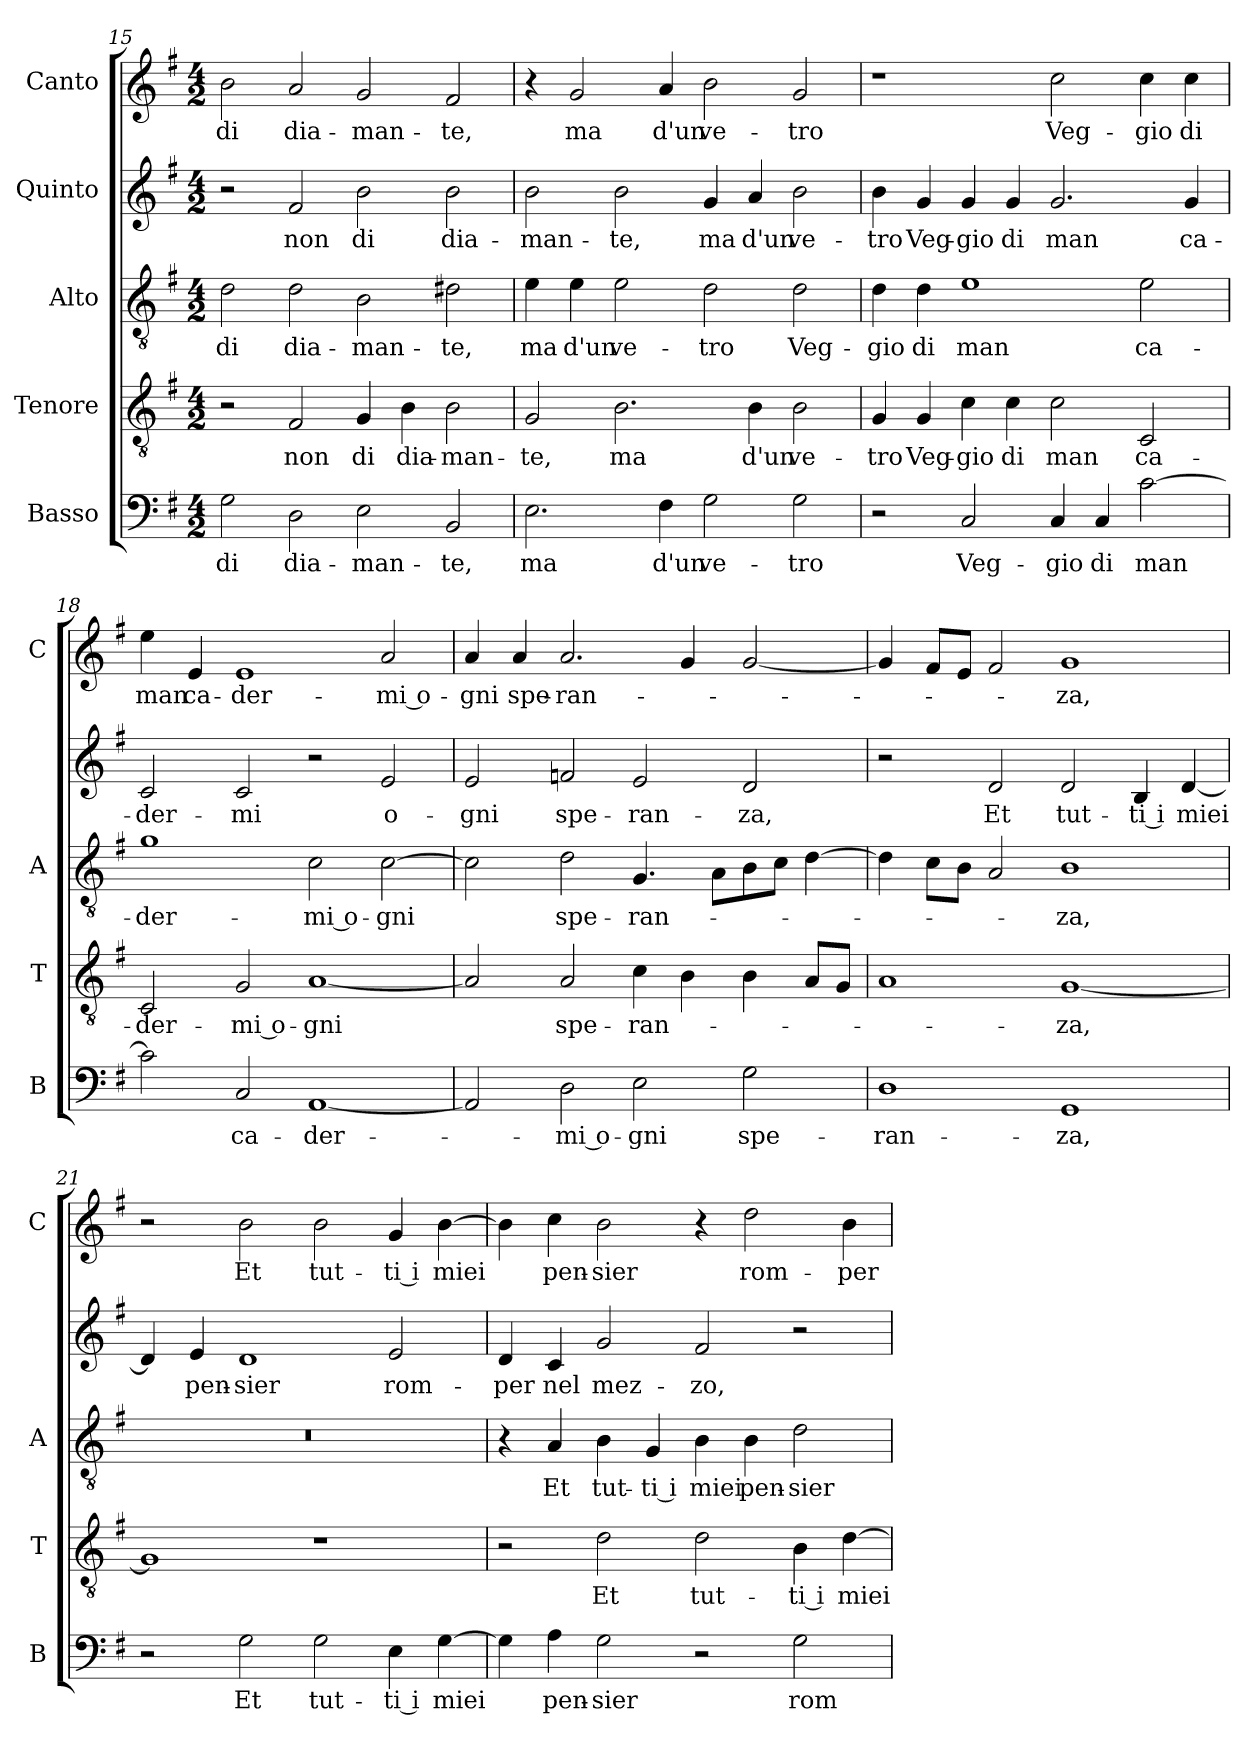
**kern	**text	**kern	**text	**kern	**text	**kern	**text	**kern	**text
*part5	*part5	*part4	*part4	*part3	*part3	*part2	*part2	*part1	*part1
*staff5	*staff5	*staff4	*staff4	*staff3	*staff3	*staff2	*staff2	*staff1	*staff1
*I"Basso	*	*I"Tenore	*	*I"Alto	*	*I"Quinto	*	*I"Canto	*
*I'B	*	*I'T	*	*I'A	*	*	*	*I'C	*
*clefF4	*	*clefGv2	*	*clefGv2	*	*clefG2	*	*clefG2	*
*k[f#]	*	*k[f#]	*	*k[f#]	*	*k[f#]	*	*k[f#]	*
*G:	*	*G:	*	*G:	*	*G:	*	*G:	*
*M4/2	*	*M4/2	*	*M4/2	*	*M4/2	*	*M4/2	*
=15	=15	=15	=15	=15	=15	=15	=15	=15	=15
!	!LO:LY:b	!	!	!	!LO:LY:b	!	!	!	!LO:LY:b
2G\	di	2r	.	2d\	di	2r	.	2b\	di
!	!LO:LY:b	!	!LO:LY:b	!	!LO:LY:b	!	!LO:LY:b	!	!LO:LY:b
2D\	dia-	2F#/	non	2d\	dia-	2f#/	non	2a/	dia-
!	!LO:LY:b	!	!LO:LY:b	!	!LO:LY:b	!	!LO:LY:b	!	!LO:LY:b
2E\	-man-	4G/	di	2B\	-man-	2b\	di	2g/	-man-
!	!	!	!LO:LY:b	!	!	!	!	!	!
.	.	4B\	dia-	.	.	.	.	.	.
!	!LO:LY:b	!	!LO:LY:b	!	!LO:LY:b	!	!LO:LY:b	!	!LO:LY:b
2BB/	-te,	2B\	-man-	2d#X\	-te,	2b\	dia-	2f#/	-te,
=16	=16	=16	=16	=16	=16	=16	=16	=16	=16
!	!LO:LY:b	!	!LO:LY:b	!	!LO:LY:b	!	!LO:LY:b	!	!
2.E\	ma	2G/	-te,	4e\	ma	2b\	-man-	4r	.
!	!	!	!	!	!LO:LY:b	!	!	!	!LO:LY:b
.	.	.	.	4e\	d'un	.	.	2g/	ma
!	!	!	!LO:LY:b	!	!LO:LY:b	!	!LO:LY:b	!	!
.	.	2.B\	ma	2e\	ve-	2b\	-te,	.	.
!	!LO:LY:b	!	!	!	!	!	!	!	!LO:LY:b
4F#\	d'un	.	.	.	.	.	.	4a/	d'un
!	!LO:LY:b	!	!	!	!LO:LY:b	!	!LO:LY:b	!	!LO:LY:b
2G\	ve-	.	.	2d\	-tro	4g/	ma	2b\	ve-
!	!	!	!LO:LY:b	!	!	!	!LO:LY:b	!	!
.	.	4B\	d'un	.	.	4a/	d'un	.	.
!	!LO:LY:b	!	!LO:LY:b	!	!LO:LY:b	!	!LO:LY:b	!	!LO:LY:b
2G\	-tro	2B\	ve-	2d\	Veg-	2b\	ve-	2g/	-tro
=17	=17	=17	=17	=17	=17	=17	=17	=17	=17
!	!	!	!LO:LY:b	!	!LO:LY:b	!	!LO:LY:b	!	!
2r	.	4G/	-tro	4d\	-gio	4b\	-tro	1r	.
!	!	!	!LO:LY:b	!	!LO:LY:b	!	!LO:LY:b	!	!
.	.	4G/	Veg-	4d\	di	4g/	Veg-	.	.
!	!LO:LY:b	!	!LO:LY:b	!	!LO:LY:b	!	!LO:LY:b	!	!
2C/	Veg-	4c\	-gio	1e	man	4g/	-gio	.	.
!	!	!	!LO:LY:b	!	!	!	!LO:LY:b	!	!
.	.	4c\	di	.	.	4g/	di	.	.
!	!LO:LY:b	!	!LO:LY:b	!	!	!	!LO:LY:b	!	!LO:LY:b
4C/	-gio	2c\	man	.	.	2.g/	man	2cc\	Veg-
!	!LO:LY:b	!	!	!	!	!	!	!	!
4C/	di	.	.	.	.	.	.	.	.
!	!LO:LY:b	!	!LO:LY:b	!	!LO:LY:b	!	!	!	!LO:LY:b
[2c\	man	2C/	ca-	2e\	ca-	.	.	4cc\	-gio
!	!	!	!	!	!	!	!LO:LY:b	!	!LO:LY:b
.	.	.	.	.	.	4g/	ca-	4cc\	di
!!LO:PB:g=z
=18	=18	=18	=18	=18	=18	=18	=18	=18	=18
!	!	!	!LO:LY:b	!	!LO:LY:b	!	!LO:LY:b	!	!LO:LY:b
2c\]	.	2C/	-der-	1g	-der-	2c/	-der-	4ee\	man
!	!	!	!	!	!	!	!	!	!LO:LY:b
.	.	.	.	.	.	.	.	4e/	ca-
!	!LO:LY:b	!	!LO:LY:b	!	!	!	!LO:LY:b	!	!LO:LY:b
2C/	ca-	2G/	-mi o-	.	.	2c/	-mi	1e	-der-
!	!LO:LY:b	!	!LO:LY:b	!	!LO:LY:b	!	!	!	!
[1AA	-der-	[1A	-gni	2c\	-mi o-	2r	.	.	.
!	!	!	!	!	!LO:LY:b	!	!LO:LY:b	!	!LO:LY:b
.	.	.	.	[2c\	-gni	2e/	o-	2a/	-mi o-
=19	=19	=19	=19	=19	=19	=19	=19	=19	=19
!	!	!	!	!	!	!	!LO:LY:b	!	!LO:LY:b
2AA/]	.	2A/]	.	2c\]	.	2e/	-gni	4a/	-gni
!	!	!	!	!	!	!	!	!	!LO:LY:b
.	.	.	.	.	.	.	.	4a/	spe-
!	!LO:LY:b	!	!LO:LY:b	!	!LO:LY:b	!	!LO:LY:b	!	!LO:LY:b
2D\	-mi o-	2A/	spe-	2d\	spe-	2fn/	spe-	2.a/	-ran-
!	!LO:LY:b	!	!LO:LY:b	!	!LO:LY:b	!	!LO:LY:b	!	!
2E\	-gni	4c\	-ran-	4.G/	-ran-	2e/	-ran-	.	.
.	.	4B\	.	.	.	.	.	4g/	.
.	.	.	.	8A\L	.	.	.	.	.
!	!LO:LY:b	!	!	!	!	!	!LO:LY:b	!	!
2G\	spe-	4B\	.	8B\	.	2d/	-za,	[2g/	.
.	.	.	.	8c\J	.	.	.	.	.
.	.	8A/L	.	[4d\	.	.	.	.	.
.	.	8G/J	.	.	.	.	.	.	.
=20	=20	=20	=20	=20	=20	=20	=20	=20	=20
!	!LO:LY:b	!	!	!	!	!	!	!	!
1D	-ran-	1A	.	4d\]	.	2r	.	4g/]	.
.	.	.	.	8c\L	.	.	.	8f#/L	.
.	.	.	.	8B\J	.	.	.	8e/J	.
!	!	!	!	!	!	!	!LO:LY:b	!	!
.	.	.	.	2A/	.	2d/	Et	2f#/	.
!	!LO:LY:b	!	!LO:LY:b	!	!LO:LY:b	!	!LO:LY:b	!	!LO:LY:b
1GG	-za,	[1G	-za,	1B	-za,	2d/	tut-	1g	-za,
!	!	!	!	!	!	!	!LO:LY:b	!	!
.	.	.	.	.	.	4B/	-ti i	.	.
!	!	!	!	!	!	!	!LO:LY:b	!	!
.	.	.	.	.	.	[4d/	miei	.	.
=21	=21	=21	=21	=21	=21	=21	=21	=21	=21
2r	.	1G]	.	0r	.	4d/]	.	2r	.
!	!	!	!	!	!	!	!LO:LY:b	!	!
.	.	.	.	.	.	4e/	pen-	.	.
!	!LO:LY:b	!	!	!	!	!	!LO:LY:b	!	!LO:LY:b
2G\	Et	.	.	.	.	1d	-sier	2b\	Et
!	!LO:LY:b	!	!	!	!	!	!	!	!LO:LY:b
2G\	tut-	1r	.	.	.	.	.	2b\	tut-
!	!LO:LY:b	!	!	!	!	!	!LO:LY:b	!	!LO:LY:b
4E\	-ti i	.	.	.	.	2e/	rom-	4g/	-ti i
!	!LO:LY:b	!	!	!	!	!	!	!	!LO:LY:b
[4G\	miei	.	.	.	.	.	.	[4b\	miei
!!LO:LB:g=z
=22	=22	=22	=22	=22	=22	=22	=22	=22	=22
!	!	!	!	!	!	!	!LO:LY:b	!	!
4G\]	.	2r	.	4r	.	4d/	-per	4b\]	.
!	!LO:LY:b	!	!	!	!LO:LY:b	!	!LO:LY:b	!	!LO:LY:b
4A\	pen-	.	.	4A/	Et	4c/	nel	4cc\	pen-
!	!LO:LY:b	!	!LO:LY:b	!	!LO:LY:b	!	!LO:LY:b	!	!LO:LY:b
2G\	-sier	2d\	Et	4B\	tut-	2g/	mez-	2b\	-sier
!	!	!	!	!	!LO:LY:b	!	!	!	!
.	.	.	.	4G/	-ti i	.	.	.	.
!	!	!	!LO:LY:b	!	!LO:LY:b	!	!LO:LY:b	!	!
2r	.	2d\	tut-	4B\	miei	2f#/	-zo,	4r	.
!	!	!	!	!	!LO:LY:b	!	!	!	!LO:LY:b
.	.	.	.	4B\	pen-	.	.	2dd\	rom-
!	!LO:LY:b	!	!LO:LY:b	!	!LO:LY:b	!	!	!	!
2G\	rom-	4B\	-ti i	2d\	-sier	2r	.	.	.
!	!	!	!LO:LY:b	!	!	!	!	!	!LO:LY:b
.	.	[4d\	miei	.	.	.	.	4b\	-per
=	=	=	=	=	=	=	=	=	=
*-	*-	*-	*-	*-	*-	*-	*-	*-	*-
